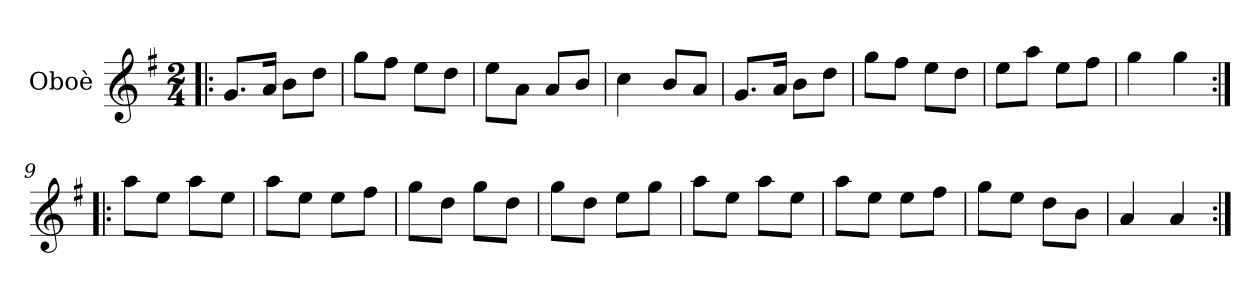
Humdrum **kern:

**kern
*part1
*staff1
*I"Oboè
*I'Ob.
*clefG2
*k[f#]
*M2/4
=1!|:
8.g/L
16a/Jk
8b\L
8dd\J
=2
8gg\L
8ff#\J
8ee\L
8dd\J
=3
8ee\L
8a\J
8a/L
8b/J
=4
4cc\
8b/L
8a/J
=5
8.g/L
16a/Jk
8b\L
8dd\J
=6
8gg\L
8ff#\J
8ee\L
8dd\J
=7
8ee\L
8aa\J
8ee\L
8ff#\J
=8
4gg\
4gg\
!!LO:LB:g=z
=9:|!|:
8aa\L
8ee\J
8aa\L
8ee\J
=10
8aa\L
8ee\J
8ee\L
8ff#\J
=11
8gg\L
8dd\J
8gg\L
8dd\J
=12
8gg\L
8dd\J
8ee\L
8gg\J
=13
8aa\L
8ee\J
8aa\L
8ee\J
=14
8aa\L
8ee\J
8ee\L
8ff#\J
=15
8gg\L
8ee\J
8dd\L
8b\J
=16
4a/
4a/
=:|!
*-
